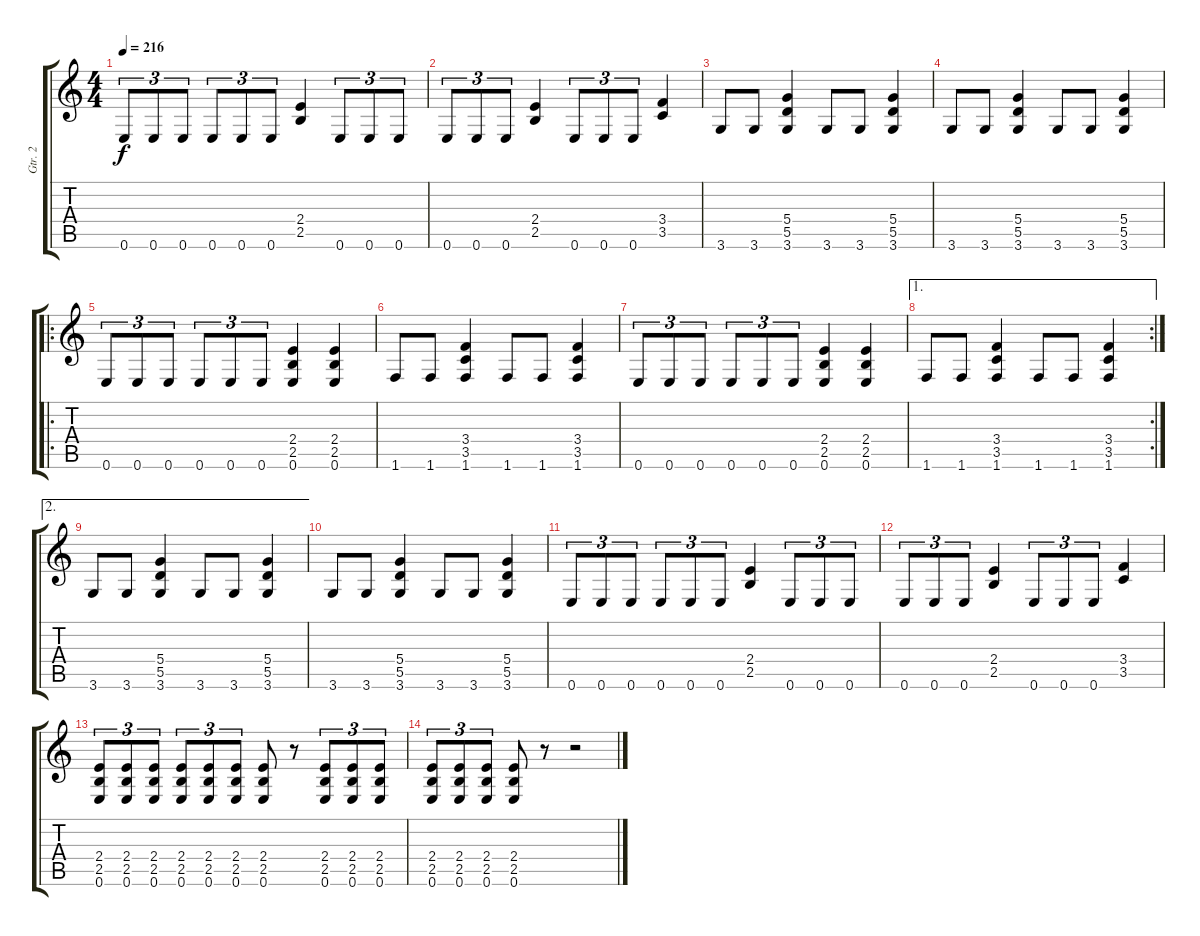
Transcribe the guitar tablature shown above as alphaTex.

\track ("Gtr. 2" "Gtr. 2") {instrument distortionguitar}
\staff {score tabs}
\tuning (E4 B3 G3 D3 A2 E2) {hide}
\ts (4 4)
\tempo 216
\clef g2
\ks c
0.6.8{tu (3 2) dy f} 0.6.8{tu (3 2)} 0.6.8{tu (3 2)} 0.6.8{tu (3 2)} 0.6.8{tu (3 2)} 0.6.8{tu (3 2)} (2.4 2.5).4 0.6.8{tu (3 2)} 0.6.8{tu (3 2)} 0.6.8{tu (3 2)} |
0.6.8{tu (3 2)} 0.6.8{tu (3 2)} 0.6.8{tu (3 2)} (2.4 2.5).4 0.6.8{tu (3 2)} 0.6.8{tu (3 2)} 0.6.8{tu (3 2)} (3.4 3.5).4 |
3.6.8 3.6.8 (5.4 5.5 3.6).4 3.6.8 3.6.8 (5.4 5.5 3.6).4 |
3.6.8 3.6.8 (5.4 5.5 3.6).4 3.6.8 3.6.8 (5.4 5.5 3.6).4 |
\ro
0.6.8{tu (3 2)} 0.6.8{tu (3 2)} 0.6.8{tu (3 2)} 0.6.8{tu (3 2)} 0.6.8{tu (3 2)} 0.6.8{tu (3 2)} (2.4 2.5 0.6).4 (2.4 2.5 0.6).4 |
1.6.8 1.6.8 (3.4 3.5 1.6).4 1.6.8 1.6.8 (3.4 3.5 1.6).4 |
0.6.8{tu (3 2)} 0.6.8{tu (3 2)} 0.6.8{tu (3 2)} 0.6.8{tu (3 2)} 0.6.8{tu (3 2)} 0.6.8{tu (3 2)} (2.4 2.5 0.6).4 (2.4 2.5 0.6).4 |
\ae 1
\rc 2
1.6.8 1.6.8 (3.4 3.5 1.6).4 1.6.8 1.6.8 (3.4 3.5 1.6).4 |
\ae 2
3.6.8 3.6.8 (5.4 5.5 3.6).4 3.6.8 3.6.8 (5.4 5.5 3.6).4 |
3.6.8 3.6.8 (5.4 5.5 3.6).4 3.6.8 3.6.8 (5.4 5.5 3.6).4 |
0.6.8{tu (3 2)} 0.6.8{tu (3 2)} 0.6.8{tu (3 2)} 0.6.8{tu (3 2)} 0.6.8{tu (3 2)} 0.6.8{tu (3 2)} (2.4 2.5).4 0.6.8{tu (3 2)} 0.6.8{tu (3 2)} 0.6.8{tu (3 2)} |
0.6.8{tu (3 2)} 0.6.8{tu (3 2)} 0.6.8{tu (3 2)} (2.4 2.5).4 0.6.8{tu (3 2)} 0.6.8{tu (3 2)} 0.6.8{tu (3 2)} (3.4 3.5).4 |
(2.4 2.5 0.6).8{tu (3 2)} (2.4 2.5 0.6).8{tu (3 2)} (2.4 2.5 0.6).8{tu (3 2)} (2.4 2.5 0.6).8{tu (3 2)} (2.4 2.5 0.6).8{tu (3 2)} (2.4 2.5 0.6).8{tu (3 2)} (2.4 2.5 0.6).8 r.8 (2.4 2.5 0.6).8{tu (3 2)} (2.4 2.5 0.6).8{tu (3 2)} (2.4 2.5 0.6).8{tu (3 2)} |
(2.4 2.5 0.6).8{tu (3 2)} (2.4 2.5 0.6).8{tu (3 2)} (2.4 2.5 0.6).8{tu (3 2)} (2.4 2.5 0.6).8 r.8 r.2
